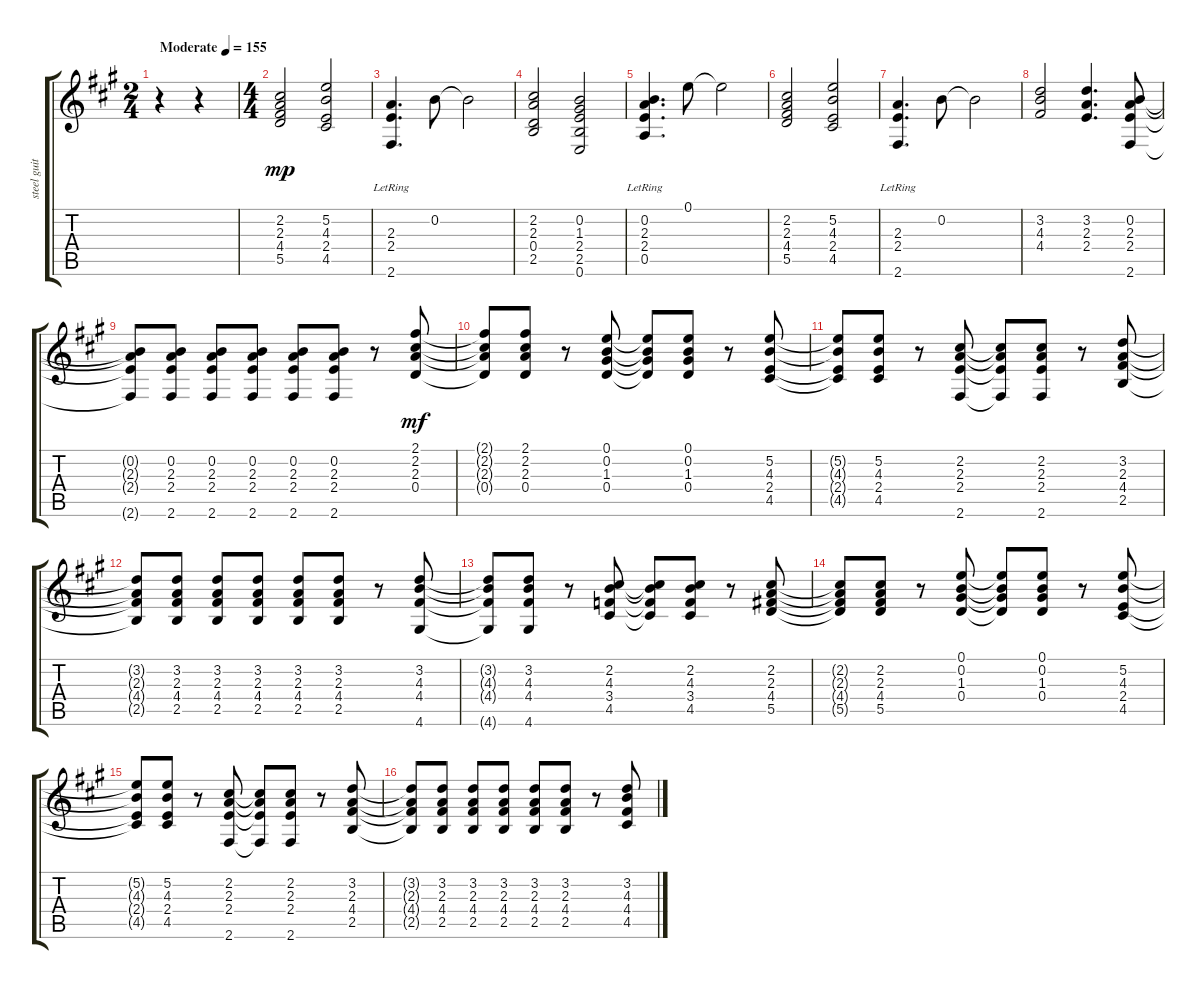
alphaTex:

\track ("steel guitar" "steel guit") {instrument overdrivenguitar}
\staff {score tabs}
\tuning (E4 B3 G3 D3 A2 E2) {hide}
\ts (2 4)
\tempo (155 "Moderate")
\clef g2
\ks a
r.4{dy mp instrument overdrivenguitar} r.4 |
\ts (4 4)
(2.2 2.3 4.4 5.5).2 (5.2 4.3 2.4 4.5).2 |
(2.3{lr} 2.4{lr} 2.6{lr}).4{d} 0.2.8 0.2{t}.2 |
(2.2 2.3 0.4 2.5).2 (0.2 1.3 2.4 2.5 0.6).2 |
(0.2{lr} 2.3{lr} 2.4{lr} 0.5{lr}).4{d} 0.1.8 0.1{t}.2 |
(2.2 2.3 4.4 5.5).2 (5.2 4.3 2.4 4.5).2 |
(2.3{lr} 2.4{lr} 2.6{lr}).4{d} 0.2.8 0.2{t}.2 |
(3.2 4.3 4.4).2 (3.2 2.3 2.4).4{d} (0.2 2.3 2.4 2.6).8 |
(0.2{t} 2.3{t} 2.4{t} 2.6{t}).8 (0.2 2.3 2.4 2.6).8 (0.2 2.3 2.4 2.6).8 (0.2 2.3 2.4 2.6).8 (0.2 2.3 2.4 2.6).8 (0.2 2.3 2.4 2.6).8 r.8 (2.1 2.2 2.3 0.4).8{dy mf} |
(2.1{t} 2.2{t} 2.3{t} 0.4{t}).8 (2.1 2.2 2.3 0.4).8 r.8 (0.1 0.2 1.3 0.4).8 (0.1{t} 0.2{t} 1.3{t} 0.4{t}).8 (0.1 0.2 1.3 0.4).8 r.8 (5.2 4.3 2.4 4.5).8 |
(5.2{t} 4.3{t} 2.4{t} 4.5{t}).8 (5.2 4.3 2.4 4.5).8 r.8 (2.2 2.3 2.4 2.6).8 (2.2{t} 2.3{t} 2.4{t} 2.6{t}).8 (2.2 2.3 2.4 2.6).8 r.8 (3.2 2.3 4.4 2.5).8 |
(3.2{t} 2.3{t} 4.4{t} 2.5{t}).8 (3.2 2.3 4.4 2.5).8 (3.2 2.3 4.4 2.5).8 (3.2 2.3 4.4 2.5).8 (3.2 2.3 4.4 2.5).8 (3.2 2.3 4.4 2.5).8 r.8 (3.2 4.3 4.4 4.6).8 |
(3.2{t} 4.3{t} 4.4{t} 4.6{t}).8 (3.2 4.3 4.4 4.6).8 r.8 (2.2 4.3 3.4 4.5).8 (2.2{t} 4.3{t} 3.4{t} 4.5{t}).8 (2.2 4.3 3.4 4.5).8 r.8 (2.2 2.3 4.4 5.5).8 |
(2.2{t} 2.3{t} 4.4{t} 5.5{t}).8 (2.2 2.3 4.4 5.5).8 r.8 (0.1 0.2 1.3 0.4).8 (0.1{t} 0.2{t} 1.3{t} 0.4{t}).8 (0.1 0.2 1.3 0.4).8 r.8 (5.2 4.3 2.4 4.5).8 |
(5.2{t} 4.3{t} 2.4{t} 4.5{t}).8 (5.2 4.3 2.4 4.5).8 r.8 (2.2 2.3 2.4 2.6).8 (2.2{t} 2.3{t} 2.4{t} 2.6{t}).8 (2.2 2.3 2.4 2.6).8 r.8 (3.2 2.3 4.4 2.5).8 |
(3.2{t} 2.3{t} 4.4{t} 2.5{t}).8 (3.2 2.3 4.4 2.5).8 (3.2 2.3 4.4 2.5).8 (3.2 2.3 4.4 2.5).8 (3.2 2.3 4.4 2.5).8 (3.2 2.3 4.4 2.5).8 r.8 (3.2 4.3 4.4 4.5).8
